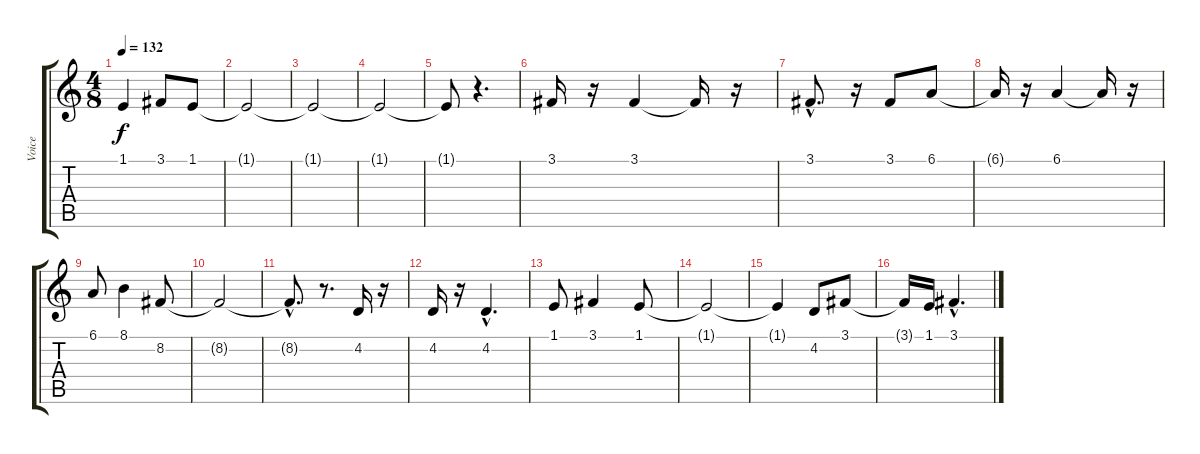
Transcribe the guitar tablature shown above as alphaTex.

\track ("Voice" "Voice") {instrument tenorsax}
\staff {score tabs}
\tuning (Eb4 Bb3 Gb3 Db3 Ab2 Eb2) {hide}
\ts (4 8)
\tempo 132
\clef g2
\ks c
1.1.4{dy f} 3.1.8 1.1.8 |
1.1{t}.2 |
1.1{t}.2 |
1.1{t}.2 |
1.1{t}.8 r.4{d} |
3.1.16 r.16 3.1.4 3.1{t}.16 r.16 |
3.1{hac}.8{d} r.16 3.1.8 6.1.8 |
6.1{t}.16 r.16 6.1.4 6.1{t}.16 r.16 |
6.1.8 8.1.4 8.2.8 |
8.2{t}.2 |
8.2{hac t}.8{d} r.8{d} 4.2.16 r.16 |
4.2.16 r.16 4.2{hac}.4{d} |
1.1.8 3.1.4 1.1.8 |
1.1{t}.2 |
1.1{t}.4 4.2.8 3.1.8 |
3.1{t}.16 1.1.16 3.1{hac}.4{d}
